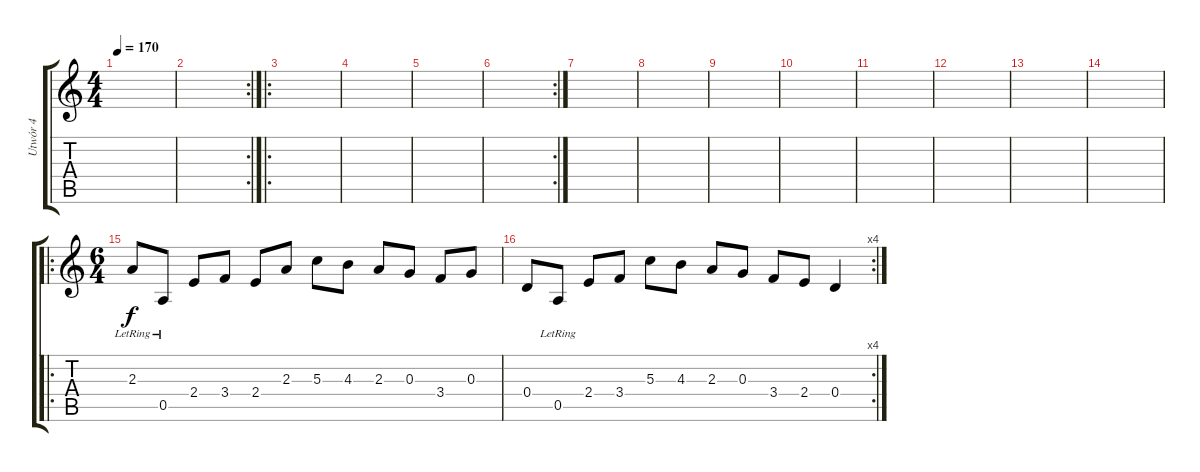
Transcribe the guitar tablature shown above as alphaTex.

\track ("Utwór 4" "Utwór 4") {instrument electricguitarclean}
\staff {score tabs}
\tuning (E4 B3 G3 D3 A2 E2) {hide}
\ts (4 4)
\tempo 170
\clef g2
\ks c
|
\rc 2
|
\ro
|
|
|
\rc 2
|
|
|
|
|
|
|
|
|
\ro
\ts (6 4)
2.3{lr}.8 0.5{lr}.8 2.4.8 3.4.8 2.4.8 2.3.8 5.3.8 4.3.8 2.3.8 0.3.8 3.4.8 0.3.8 |
\rc 4
0.4.8 0.5{lr}.8 2.4.8 3.4.8 5.3.8 4.3.8 2.3.8 0.3.8 3.4.8 2.4.8 0.4.4
